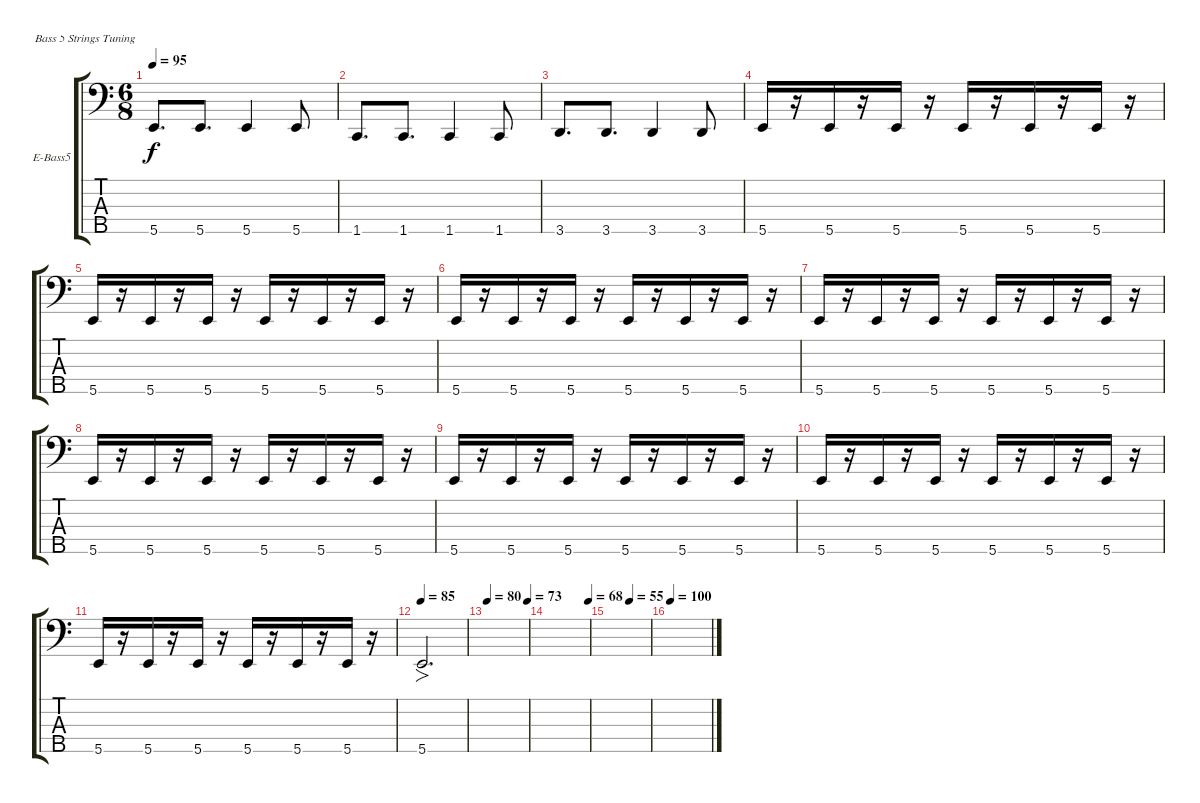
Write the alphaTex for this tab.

\defaultSystemsLayout 4
\bracketExtendMode groupsimilarinstruments
\firstSystemTrackNameOrientation horizontal
\otherSystemsTrackNameOrientation horizontal
\track ("Electric Bass" "E-Bass5") {instrument electricbassfinger}
\staff {score tabs}
\tuning (G2 D2 A1 E1 B0)
\ts (6 8)
\tempo 95
\clef f4
\ks c
5.5.8{d dy f} 5.5.8{d} 5.5.4 5.5.8 |
1.5.8{d} 1.5.8{d} 1.5.4 1.5.8 |
3.5.8{d} 3.5.8{d} 3.5.4 3.5.8 |
5.5.16 r.16 5.5.16 r.16 5.5.16 r.16 5.5.16 r.16 5.5.16 r.16 5.5.16 r.16 |
5.5.16 r.16 5.5.16 r.16 5.5.16 r.16 5.5.16 r.16 5.5.16 r.16 5.5.16 r.16 |
5.5.16 r.16 5.5.16 r.16 5.5.16 r.16 5.5.16 r.16 5.5.16 r.16 5.5.16 r.16 |
5.5.16 r.16 5.5.16 r.16 5.5.16 r.16 5.5.16 r.16 5.5.16 r.16 5.5.16 r.16 |
5.5.16 r.16 5.5.16 r.16 5.5.16 r.16 5.5.16 r.16 5.5.16 r.16 5.5.16 r.16 |
5.5.16 r.16 5.5.16 r.16 5.5.16 r.16 5.5.16 r.16 5.5.16 r.16 5.5.16 r.16 |
5.5.16 r.16 5.5.16 r.16 5.5.16 r.16 5.5.16 r.16 5.5.16 r.16 5.5.16 r.16 |
5.5.16 r.16 5.5.16 r.16 5.5.16 r.16 5.5.16 r.16 5.5.16 r.16 5.5.16 r.16 |
\tempo 85
5.5.2{fo d} |
\tempo (80 0.0125)
\tempo (73 0.99375)
|
\tempo (68 0.99375)
|
\tempo (55 0.50625)
|
\tempo (100 0.01875)
